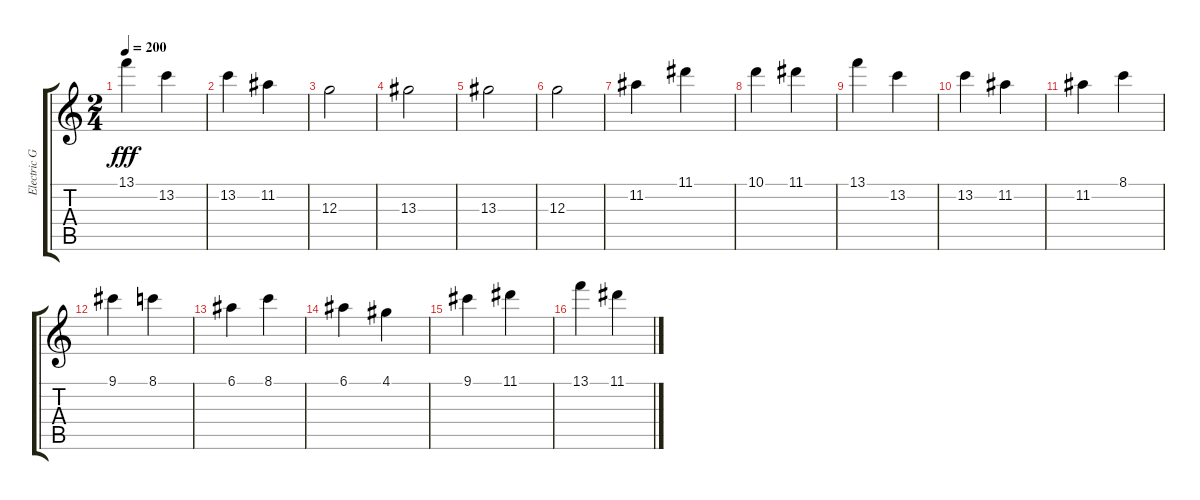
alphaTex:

\track ("Electric Guitar 1" "Electric G") {instrument distortionguitar}
\staff {score tabs}
\tuning (E4 B3 G3 D3 A2 E2) {hide}
\ts (2 4)
\tempo 200
\clef g2
\ks c
13.1.4{dy fff} 13.2.4 |
13.2.4 11.2.4 |
12.3.2 |
13.3.2 |
13.3.2 |
12.3.2 |
11.2.4 11.1.4 |
10.1.4 11.1.4 |
13.1.4 13.2.4 |
13.2.4 11.2.4 |
11.2.4 8.1.4 |
9.1.4 8.1.4 |
6.1.4 8.1.4 |
6.1.4 4.1.4 |
9.1.4 11.1.4 |
13.1.4 11.1.4
